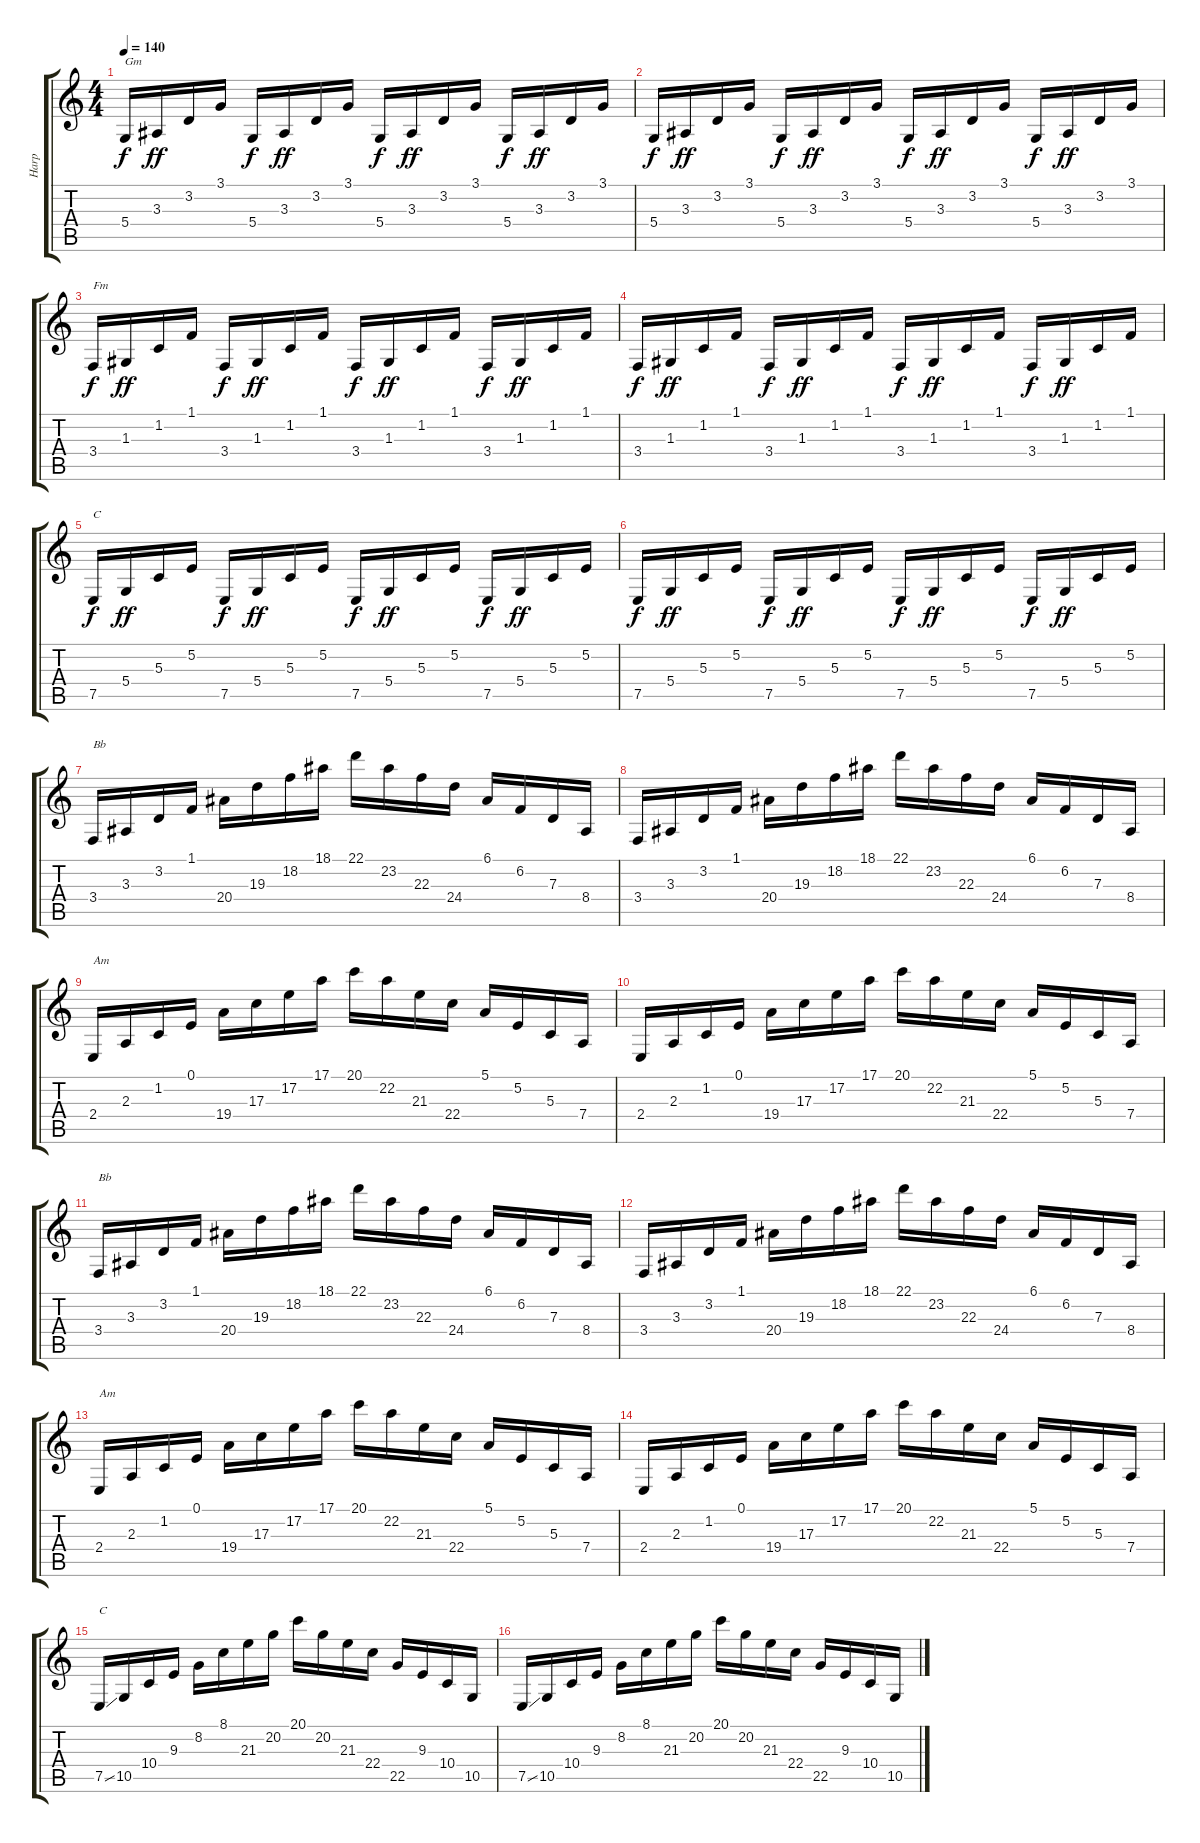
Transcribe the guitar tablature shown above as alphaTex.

\track ("Harp" "Harp") {instrument orchestralharp}
\staff {score tabs}
\tuning (E4 B3 G3 D3 A2 E2) {hide}
\ts (4 4)
\tempo 140
\clef g2
\ks c
5.4.16{txt "Gm" dy f balance 0} 3.3.16{dy ff balance 3} 3.2.16{balance 8} 3.1.16{balance 11} 5.4.16{dy f balance 0} 3.3.16{dy ff balance 3} 3.2.16{balance 8} 3.1.16{balance 11} 5.4.16{dy f balance 0} 3.3.16{dy ff balance 3} 3.2.16{balance 8} 3.1.16{balance 11} 5.4.16{dy f balance 0} 3.3.16{dy ff balance 3} 3.2.16{balance 8} 3.1.16{balance 11} |
5.4.16{dy f balance 0} 3.3.16{dy ff balance 3} 3.2.16{balance 8} 3.1.16{balance 11} 5.4.16{dy f balance 0} 3.3.16{dy ff balance 3} 3.2.16{balance 8} 3.1.16{balance 11} 5.4.16{dy f balance 0} 3.3.16{dy ff balance 3} 3.2.16{balance 8} 3.1.16{balance 11} 5.4.16{dy f balance 0} 3.3.16{dy ff balance 3} 3.2.16{balance 8} 3.1.16{balance 11} |
3.4.16{txt "Fm" dy f balance 0} 1.3.16{dy ff balance 3} 1.2.16{balance 8} 1.1.16{balance 11} 3.4.16{dy f balance 0} 1.3.16{dy ff balance 3} 1.2.16{balance 8} 1.1.16{balance 11} 3.4.16{dy f balance 0} 1.3.16{dy ff balance 3} 1.2.16{balance 8} 1.1.16{balance 11} 3.4.16{dy f balance 0} 1.3.16{dy ff balance 3} 1.2.16{balance 8} 1.1.16{balance 11} |
3.4.16{dy f balance 0} 1.3.16{dy ff balance 3} 1.2.16{balance 8} 1.1.16{balance 11} 3.4.16{dy f balance 0} 1.3.16{dy ff balance 3} 1.2.16{balance 8} 1.1.16{balance 11} 3.4.16{dy f balance 0} 1.3.16{dy ff balance 3} 1.2.16{balance 8} 1.1.16{balance 11} 3.4.16{dy f balance 0} 1.3.16{dy ff balance 3} 1.2.16{balance 8} 1.1.16{balance 11} |
7.5.16{txt "C" dy f balance 0} 5.4.16{dy ff balance 3} 5.3.16{balance 8} 5.2.16{balance 11} 7.5.16{dy f balance 0} 5.4.16{dy ff balance 3} 5.3.16{balance 8} 5.2.16{balance 11} 7.5.16{dy f balance 0} 5.4.16{dy ff balance 3} 5.3.16{balance 8} 5.2.16{balance 11} 7.5.16{dy f balance 0} 5.4.16{dy ff balance 3} 5.3.16{balance 8} 5.2.16{balance 11} |
7.5.16{dy f balance 0} 5.4.16{dy ff balance 3} 5.3.16{balance 8} 5.2.16{balance 11} 7.5.16{dy f balance 0} 5.4.16{dy ff balance 3} 5.3.16{balance 8} 5.2.16{balance 11} 7.5.16{dy f balance 0} 5.4.16{dy ff balance 3} 5.3.16{balance 8} 5.2.16{balance 11} 7.5.16{dy f balance 0} 5.4.16{dy ff balance 3} 5.3.16{balance 8} 5.2.16{balance 11} |
3.4.16{txt "Bb" balance 0} 3.3.16{balance 1} 3.2.16{balance 4} 1.1.16{balance 5} 20.4.16{balance 7} 19.3.16{balance 10} 18.2.16{balance 11} 18.1.16{balance 13} 22.1.16{balance 16} 23.2.16{balance 15} 22.3.16{balance 12} 24.4.16{balance 11} 6.1.16{balance 8} 6.2.16{balance 6} 7.3.16{balance 5} 8.4.16{balance 2} |
3.4.16{balance 0} 3.3.16{balance 1} 3.2.16{balance 4} 1.1.16{balance 5} 20.4.16{balance 7} 19.3.16{balance 10} 18.2.16{balance 11} 18.1.16{balance 13} 22.1.16{balance 16} 23.2.16{balance 15} 22.3.16{balance 12} 24.4.16{balance 11} 6.1.16{balance 8} 6.2.16{balance 6} 7.3.16{balance 5} 8.4.16{balance 2} |
2.4.16{txt "Am" balance 0} 2.3.16{balance 1} 1.2.16{balance 4} 0.1.16{balance 5} 19.4.16{balance 7} 17.3.16{balance 10} 17.2.16{balance 11} 17.1.16{balance 13} 20.1.16{balance 16} 22.2.16{balance 15} 21.3.16{balance 12} 22.4.16{balance 11} 5.1.16{balance 8} 5.2.16{balance 6} 5.3.16{balance 5} 7.4.16{balance 2} |
2.4.16{balance 0} 2.3.16{balance 1} 1.2.16{balance 4} 0.1.16{balance 5} 19.4.16{balance 7} 17.3.16{balance 10} 17.2.16{balance 11} 17.1.16{balance 13} 20.1.16{balance 16} 22.2.16{balance 15} 21.3.16{balance 12} 22.4.16{balance 11} 5.1.16{balance 8} 5.2.16{balance 6} 5.3.16{balance 5} 7.4.16{balance 2} |
3.4.16{txt "Bb" balance 0} 3.3.16{balance 1} 3.2.16{balance 4} 1.1.16{balance 5} 20.4.16{balance 7} 19.3.16{balance 10} 18.2.16{balance 11} 18.1.16{balance 13} 22.1.16{balance 16} 23.2.16{balance 15} 22.3.16{balance 12} 24.4.16{balance 11} 6.1.16{balance 8} 6.2.16{balance 6} 7.3.16{balance 5} 8.4.16{balance 2} |
3.4.16{balance 0} 3.3.16{balance 1} 3.2.16{balance 4} 1.1.16{balance 5} 20.4.16{balance 7} 19.3.16{balance 10} 18.2.16{balance 11} 18.1.16{balance 13} 22.1.16{balance 16} 23.2.16{balance 15} 22.3.16{balance 12} 24.4.16{balance 11} 6.1.16{balance 8} 6.2.16{balance 6} 7.3.16{balance 5} 8.4.16{balance 2} |
2.4.16{txt "Am" balance 0} 2.3.16{balance 1} 1.2.16{balance 4} 0.1.16{balance 5} 19.4.16{balance 7} 17.3.16{balance 10} 17.2.16{balance 11} 17.1.16{balance 13} 20.1.16{balance 16} 22.2.16{balance 15} 21.3.16{balance 12} 22.4.16{balance 11} 5.1.16{balance 8} 5.2.16{balance 6} 5.3.16{balance 5} 7.4.16{balance 2} |
2.4.16{balance 0} 2.3.16{balance 1} 1.2.16{balance 4} 0.1.16{balance 5} 19.4.16{balance 7} 17.3.16{balance 10} 17.2.16{balance 11} 17.1.16{balance 13} 20.1.16{balance 16} 22.2.16{balance 15} 21.3.16{balance 12} 22.4.16{balance 11} 5.1.16{balance 8} 5.2.16{balance 6} 5.3.16{balance 5} 7.4.16{balance 2} |
7.5{ss}.16{txt "C" balance 0} 10.5.16{balance 2} 10.4.16{balance 4} 9.3.16{balance 5} 8.2.16{balance 8} 8.1.16{balance 10} 21.3.16{balance 11} 20.2.16{balance 13} 20.1.16{balance 16} 20.2.16{balance 15} 21.3.16{balance 12} 22.4.16{balance 11} 22.5.16{balance 8} 9.3.16{balance 6} 10.4.16{balance 5} 10.5.16{balance 2} |
7.5{ss}.16{balance 0} 10.5.16{balance 2} 10.4.16{balance 4} 9.3.16{balance 5} 8.2.16{balance 8} 8.1.16{balance 10} 21.3.16{balance 11} 20.2.16{balance 13} 20.1.16{balance 16} 20.2.16{balance 15} 21.3.16{balance 12} 22.4.16{balance 11} 22.5.16{balance 8} 9.3.16{balance 6} 10.4.16{balance 5} 10.5.16{balance 2}
